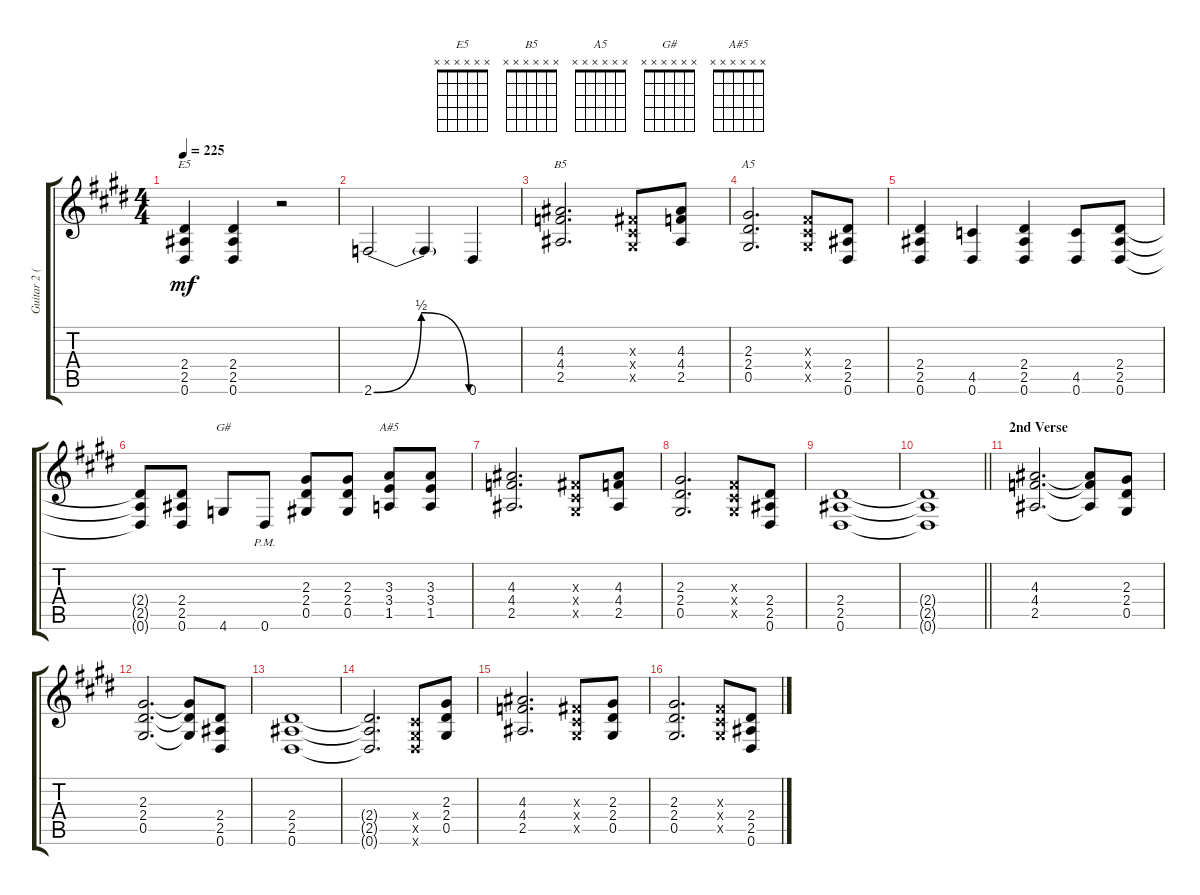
\track ("Guitar 2 (Izzy)" "Guitar 2 (") {instrument overdrivenguitar}
\staff {score tabs}
\tuning (Eb4 Bb3 Gb3 Db3 Ab2 Eb2) {hide}
\chord ("E5" x x x x x x)
\chord ("B5" x x x x x x)
\chord ("A5" x x x x x x)
\chord ("G#" x x x x x x)
\chord ("A#5" x x x x x x)
\ts (4 4)
\tempo 225
\clef g2
\ks e
(2.4 2.5 0.6).4{ch "E5" dy mf} (2.4 2.5 0.6).4 r.2 |
2.6{be (bendrelease 0 0 15 2 15 2 60 0)}.2 2.6{t}.4 0.6.4 |
(4.3 4.4 2.5).2{d ch "B5"} (0.3{x} 0.4{x} 0.5{x}).8 (4.3 4.4 2.5).8 |
(2.3 2.4 0.5).2{d ch "A5"} (0.3{x} 0.4{x} 0.5{x}).8 (2.4 2.5 0.6).8 |
(2.4 2.5 0.6).4 (4.5 0.6).4 (2.4 2.5 0.6).4 (4.5 0.6).8 (2.4 2.5 0.6).8 |
(2.4{t} 2.5{t} 0.6{t}).8 (2.4 2.5 0.6).8 4.6.8{ch "G#"} 0.6{pm}.8 (2.3 2.4 0.5).8 (2.3 2.4 0.5).8 (3.3 3.4 1.5).8{ch "A#5"} (3.3 3.4 1.5).8 |
(4.3 4.4 2.5).2{d} (0.3{x} 0.4{x} 0.5{x}).8 (4.3 4.4 2.5).8 |
(2.3 2.4 0.5).2{d} (0.3{x} 0.4{x} 0.5{x}).8 (2.4 2.5 0.6).8 |
(2.4 2.5 0.6).1 |
\barLineRight lightlight
(2.4{t} 2.5{t} 0.6{t}).1 |
\section ("" "2nd Verse")
(4.3 4.4 2.5).2{d} (4.3{t} 4.4{t} 2.5{t}).8 (2.3 2.4 0.5).8 |
(2.3 2.4 0.5).2{d} (2.3{t} 2.4{t} 0.5{t}).8 (2.4 2.5 0.6).8 |
(2.4 2.5 0.6).1 |
(2.4{t} 2.5{t} 0.6{t}).2{d} (0.4{x} 0.5{x} 0.6{x}).8 (2.3 2.4 0.5).8 |
(4.3 4.4 2.5).2{d} (0.3{x} 0.4{x} 0.5{x}).8 (2.3 2.4 0.5).8 |
(2.3 2.4 0.5).2{d} (0.3{x} 0.4{x} 0.5{x}).8 (2.4 2.5 0.6).8
